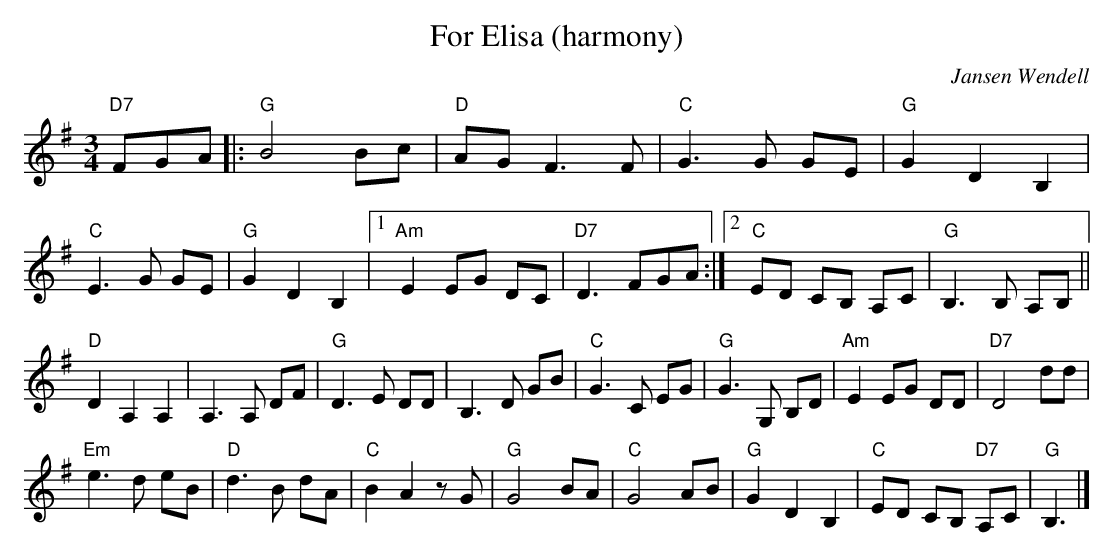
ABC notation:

X:1
T: For Elisa (harmony)
C: Jansen Wendell
M: 3/4
K:G
"D7"FGA|:"G"B4 Bc|"D"AGF3 F|"C"G3 G GE|"G"G2D2B,2|
"C"E3G GE|"G"G2D2B,2|1"Am"E2 EG DC|"D7"D3FGA:|2"C"ED CB, A,C|"G"B,3B,  A,B,||
"D"D2A,2A,2|A,3A, DF|"G"D3E DD|B,3D GB|\
"C"G3C EG|"G"G3G, B,D|"Am"E2EG DD|"D7"D4dd|
"Em"e3d eB|"D"d3B dA|"C"B2A2zG|"G"G4 BA|"C"G4AB|\
"G"G2D2B,2|"C"ED CB, "D7"A,C|"G"B,3|]
